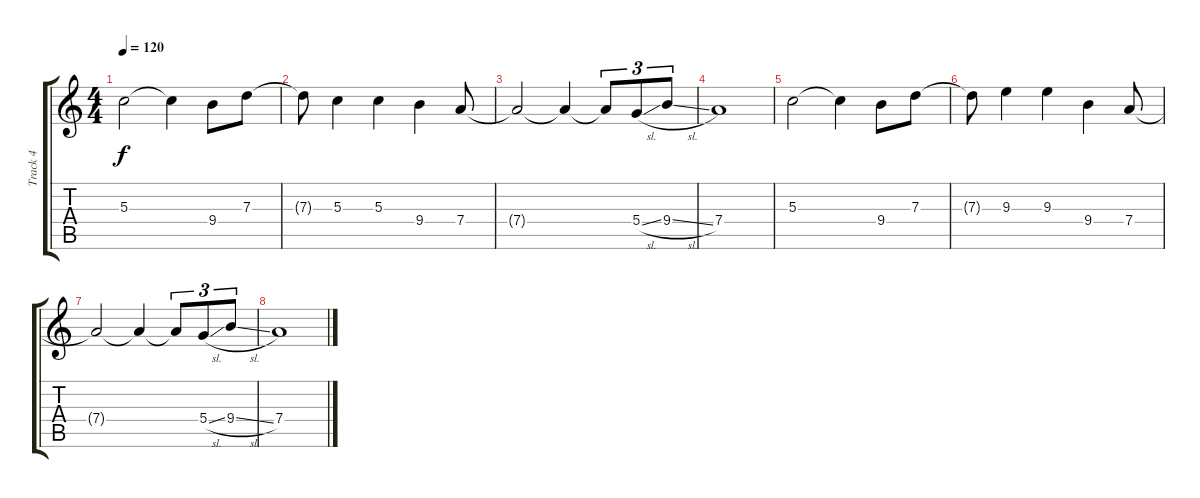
\track ("Track 4" "Track 4") {instrument overdrivenguitar}
\staff {score tabs}
\tuning (E4 B3 G3 D3 A2 E2) {hide}
\ts (4 4)
\tempo 120
\clef g2
\ks c
5.3.2{dy f} 5.3{t}.4 9.4.8 7.3.8 |
7.3{t}.8 5.3.4 5.3.4 9.4.4 7.4.8 |
7.4{t}.2 7.4{t}.4 7.4{t}.8{tu (3 2)} 5.4{sl}.8{tu (3 2)} 9.4{sl}.8{tu (3 2)} |
7.4.1 |
5.3.2 5.3{t}.4 9.4.8 7.3.8 |
7.3{t}.8 9.3.4 9.3.4 9.4.4 7.4.8 |
7.4{t}.2 7.4{t}.4 7.4{t}.8{tu (3 2)} 5.4{sl}.8{tu (3 2)} 9.4{sl}.8{tu (3 2)} |
7.4.1
